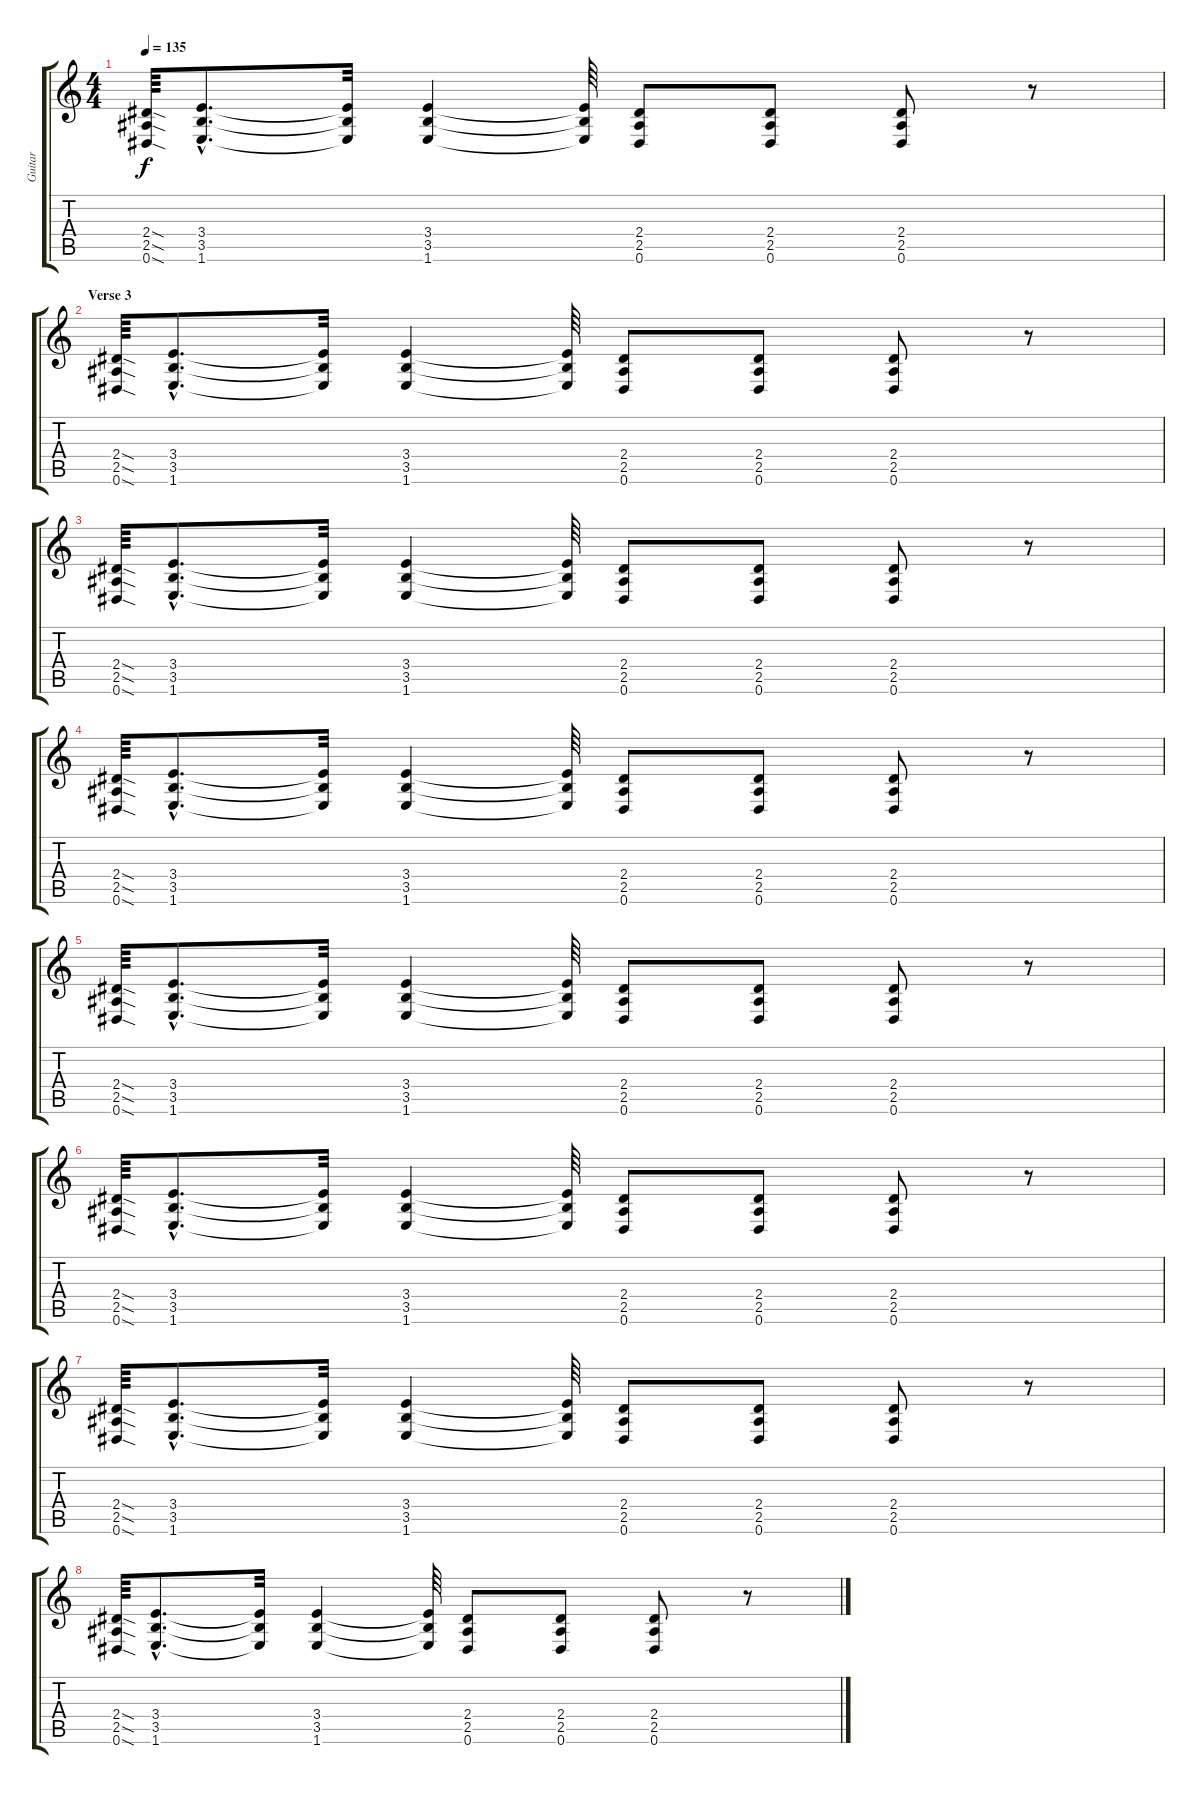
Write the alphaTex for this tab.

\track ("Guitar" "Guitar") {instrument distortionguitar}
\staff {score tabs}
\tuning (Eb4 Bb3 Gb3 Db3 Ab2 Eb2) {hide}
\ts (4 4)
\tempo 135
\clef g2
\ks c
(2.4{sod} 2.5{sod} 0.6{sod}).64{dy f} (3.4{hac} 3.5{hac} 1.6{hac}).8{d} (3.4{t} 3.5{t} 1.6{t}).32 (3.4 3.5 1.6).4 (3.4{t} 3.5{t} 1.6{t}).64 (2.4 2.5 0.6).8 (2.4 2.5 0.6).8 (2.4 2.5 0.6).8 r.8 |
\section ("" "Verse 3")
(2.4{sod} 2.5{sod} 0.6{sod}).64 (3.4{hac} 3.5{hac} 1.6{hac}).8{d} (3.4{t} 3.5{t} 1.6{t}).32 (3.4 3.5 1.6).4 (3.4{t} 3.5{t} 1.6{t}).64 (2.4 2.5 0.6).8 (2.4 2.5 0.6).8 (2.4 2.5 0.6).8 r.8 |
(2.4{sod} 2.5{sod} 0.6{sod}).64 (3.4{hac} 3.5{hac} 1.6{hac}).8{d} (3.4{t} 3.5{t} 1.6{t}).32 (3.4 3.5 1.6).4 (3.4{t} 3.5{t} 1.6{t}).64 (2.4 2.5 0.6).8 (2.4 2.5 0.6).8 (2.4 2.5 0.6).8 r.8 |
(2.4{sod} 2.5{sod} 0.6{sod}).64 (3.4{hac} 3.5{hac} 1.6{hac}).8{d} (3.4{t} 3.5{t} 1.6{t}).32 (3.4 3.5 1.6).4 (3.4{t} 3.5{t} 1.6{t}).64 (2.4 2.5 0.6).8 (2.4 2.5 0.6).8 (2.4 2.5 0.6).8 r.8 |
(2.4{sod} 2.5{sod} 0.6{sod}).64 (3.4{hac} 3.5{hac} 1.6{hac}).8{d} (3.4{t} 3.5{t} 1.6{t}).32 (3.4 3.5 1.6).4 (3.4{t} 3.5{t} 1.6{t}).64 (2.4 2.5 0.6).8 (2.4 2.5 0.6).8 (2.4 2.5 0.6).8 r.8 |
(2.4{sod} 2.5{sod} 0.6{sod}).64 (3.4{hac} 3.5{hac} 1.6{hac}).8{d} (3.4{t} 3.5{t} 1.6{t}).32 (3.4 3.5 1.6).4 (3.4{t} 3.5{t} 1.6{t}).64 (2.4 2.5 0.6).8 (2.4 2.5 0.6).8 (2.4 2.5 0.6).8 r.8 |
(2.4{sod} 2.5{sod} 0.6{sod}).64 (3.4{hac} 3.5{hac} 1.6{hac}).8{d} (3.4{t} 3.5{t} 1.6{t}).32 (3.4 3.5 1.6).4 (3.4{t} 3.5{t} 1.6{t}).64 (2.4 2.5 0.6).8 (2.4 2.5 0.6).8 (2.4 2.5 0.6).8 r.8 |
(2.4{sod} 2.5{sod} 0.6{sod}).64 (3.4{hac} 3.5{hac} 1.6{hac}).8{d} (3.4{t} 3.5{t} 1.6{t}).32 (3.4 3.5 1.6).4 (3.4{t} 3.5{t} 1.6{t}).64 (2.4 2.5 0.6).8 (2.4 2.5 0.6).8 (2.4 2.5 0.6).8 r.8
